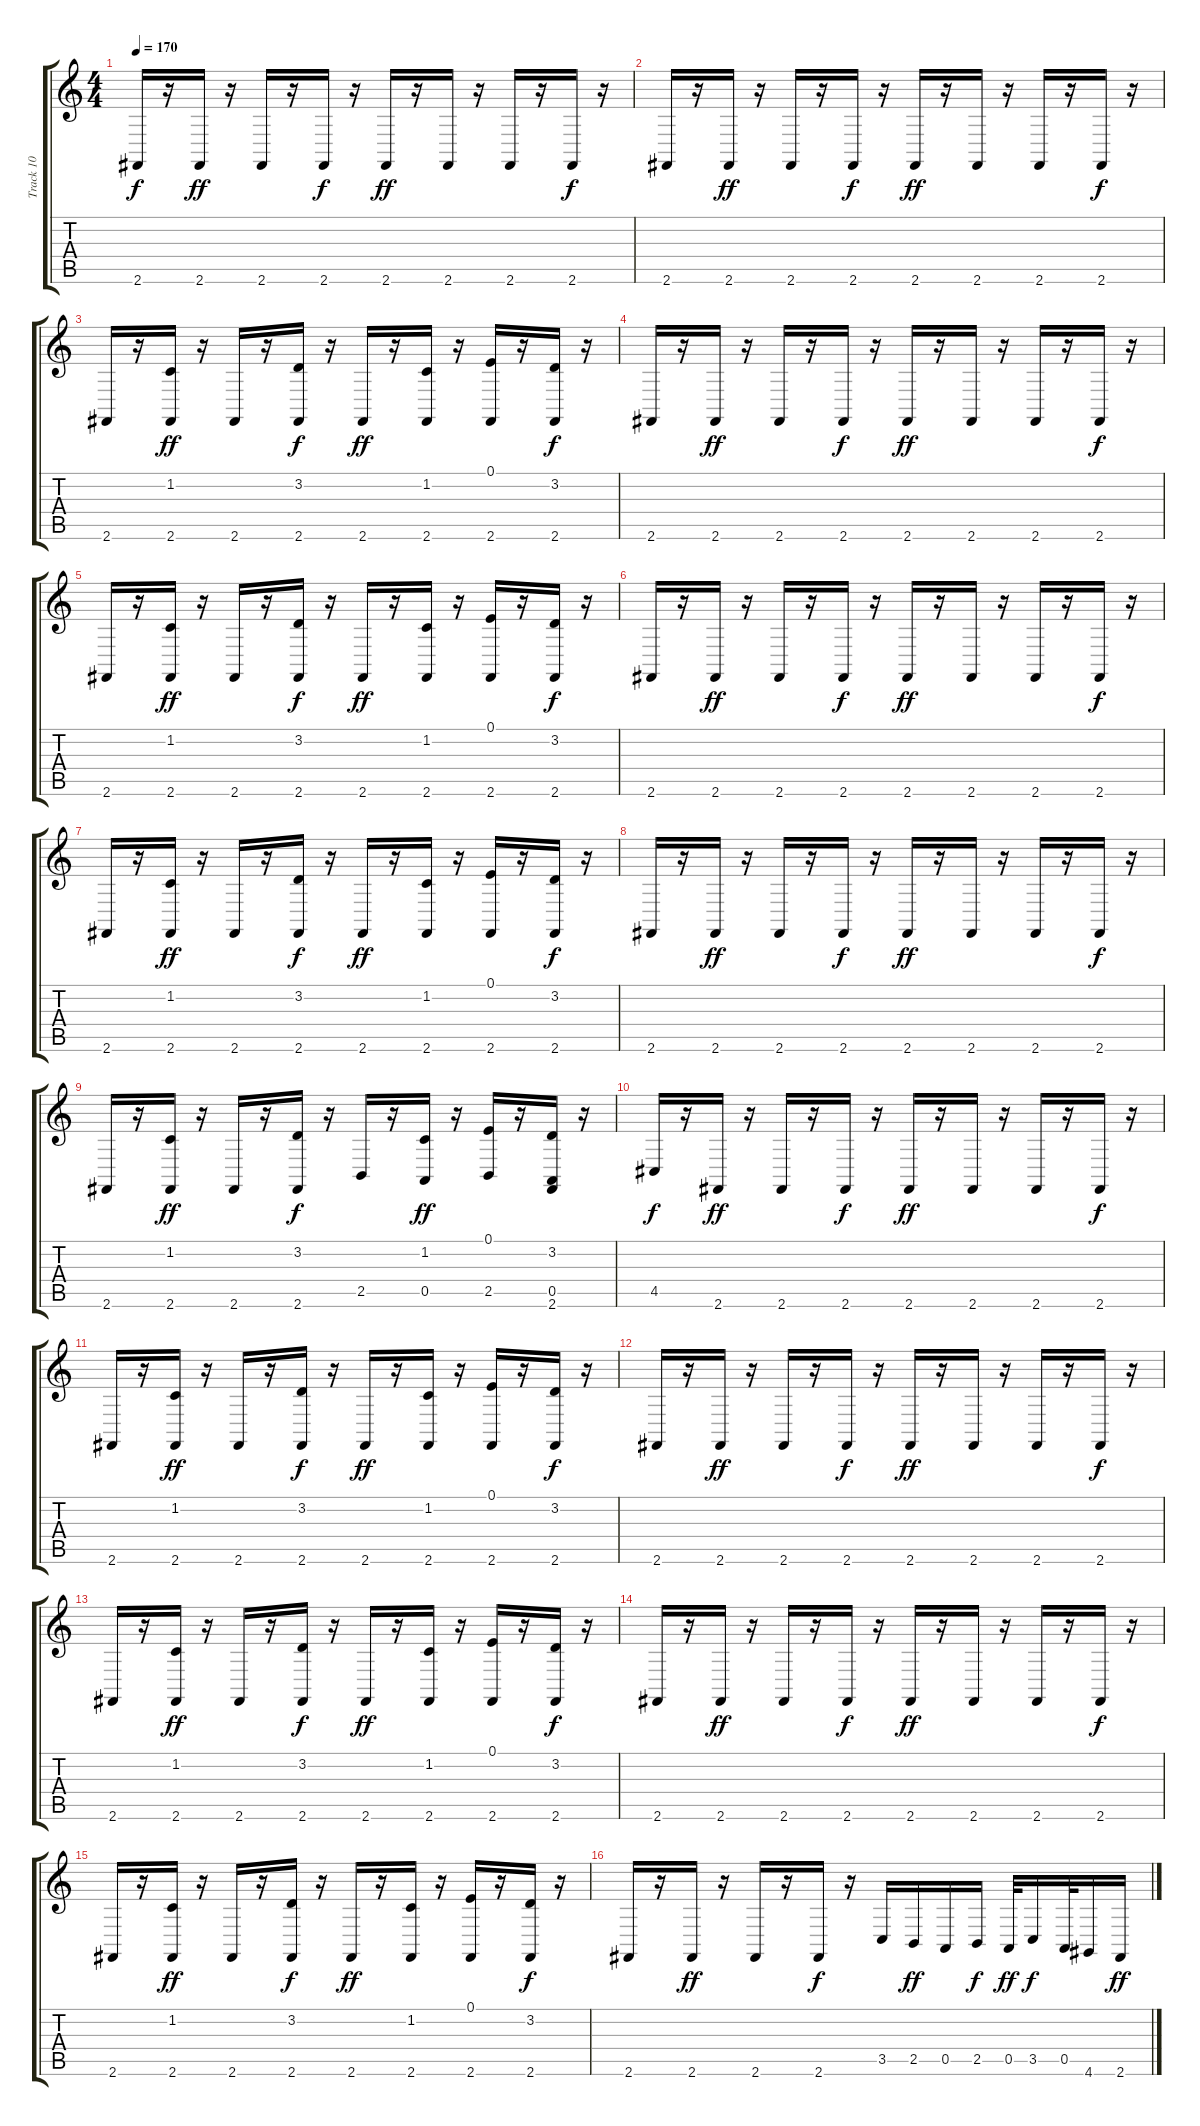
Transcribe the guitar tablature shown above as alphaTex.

\track ("Track 10" "Track 10") {instrument synthdrum}
\staff {score tabs}
\tuning (E4 B3 G3 D3 A2 E2) {hide}
\ts (4 4)
\tempo 170
\clef g2
\ks c
2.6.16{dy f} r.16 2.6.16{dy ff} r.16 2.6.16 r.16 2.6.16{dy f} r.16 2.6.16{dy ff} r.16 2.6.16 r.16 2.6.16 r.16 2.6.16{dy f} r.16 |
2.6.16 r.16 2.6.16{dy ff} r.16 2.6.16 r.16 2.6.16{dy f} r.16 2.6.16{dy ff} r.16 2.6.16 r.16 2.6.16 r.16 2.6.16{dy f} r.16 |
2.6.16 r.16 (1.2 2.6).16{dy ff} r.16 2.6.16 r.16 (3.2 2.6).16{dy f} r.16 2.6.16{dy ff} r.16 (1.2 2.6).16 r.16 (0.1 2.6).16 r.16 (3.2 2.6).16{dy f} r.16 |
2.6.16 r.16 2.6.16{dy ff} r.16 2.6.16 r.16 2.6.16{dy f} r.16 2.6.16{dy ff} r.16 2.6.16 r.16 2.6.16 r.16 2.6.16{dy f} r.16 |
2.6.16 r.16 (1.2 2.6).16{dy ff} r.16 2.6.16 r.16 (3.2 2.6).16{dy f} r.16 2.6.16{dy ff} r.16 (1.2 2.6).16 r.16 (0.1 2.6).16 r.16 (3.2 2.6).16{dy f} r.16 |
2.6.16 r.16 2.6.16{dy ff} r.16 2.6.16 r.16 2.6.16{dy f} r.16 2.6.16{dy ff} r.16 2.6.16 r.16 2.6.16 r.16 2.6.16{dy f} r.16 |
2.6.16 r.16 (1.2 2.6).16{dy ff} r.16 2.6.16 r.16 (3.2 2.6).16{dy f} r.16 2.6.16{dy ff} r.16 (1.2 2.6).16 r.16 (0.1 2.6).16 r.16 (3.2 2.6).16{dy f} r.16 |
2.6.16 r.16 2.6.16{dy ff} r.16 2.6.16 r.16 2.6.16{dy f} r.16 2.6.16{dy ff} r.16 2.6.16 r.16 2.6.16 r.16 2.6.16{dy f} r.16 |
2.6.16 r.16 (1.2 2.6).16{dy ff} r.16 2.6.16 r.16 (3.2 2.6).16{dy f} r.16 2.5.16 r.16 (1.2 0.5).16{dy ff} r.16 (0.1 2.5).16 r.16 (3.2 0.5 2.6).16 r.16 |
4.5.16{dy f} r.16 2.6.16{dy ff} r.16 2.6.16 r.16 2.6.16{dy f} r.16 2.6.16{dy ff} r.16 2.6.16 r.16 2.6.16 r.16 2.6.16{dy f} r.16 |
2.6.16 r.16 (1.2 2.6).16{dy ff} r.16 2.6.16 r.16 (3.2 2.6).16{dy f} r.16 2.6.16{dy ff} r.16 (1.2 2.6).16 r.16 (0.1 2.6).16 r.16 (3.2 2.6).16{dy f} r.16 |
2.6.16 r.16 2.6.16{dy ff} r.16 2.6.16 r.16 2.6.16{dy f} r.16 2.6.16{dy ff} r.16 2.6.16 r.16 2.6.16 r.16 2.6.16{dy f} r.16 |
2.6.16 r.16 (1.2 2.6).16{dy ff} r.16 2.6.16 r.16 (3.2 2.6).16{dy f} r.16 2.6.16{dy ff} r.16 (1.2 2.6).16 r.16 (0.1 2.6).16 r.16 (3.2 2.6).16{dy f} r.16 |
2.6.16 r.16 2.6.16{dy ff} r.16 2.6.16 r.16 2.6.16{dy f} r.16 2.6.16{dy ff} r.16 2.6.16 r.16 2.6.16 r.16 2.6.16{dy f} r.16 |
2.6.16 r.16 (1.2 2.6).16{dy ff} r.16 2.6.16 r.16 (3.2 2.6).16{dy f} r.16 2.6.16{dy ff} r.16 (1.2 2.6).16 r.16 (0.1 2.6).16 r.16 (3.2 2.6).16{dy f} r.16 |
2.6.16 r.16 2.6.16{dy ff} r.16 2.6.16 r.16 2.6.16{dy f} r.16 3.5.16 2.5.16{dy ff} 0.5.16 2.5.16{dy f} 0.5.32{dy ff} 3.5.16{dy f} 0.5.32 4.6.16 2.6.16{dy ff}
